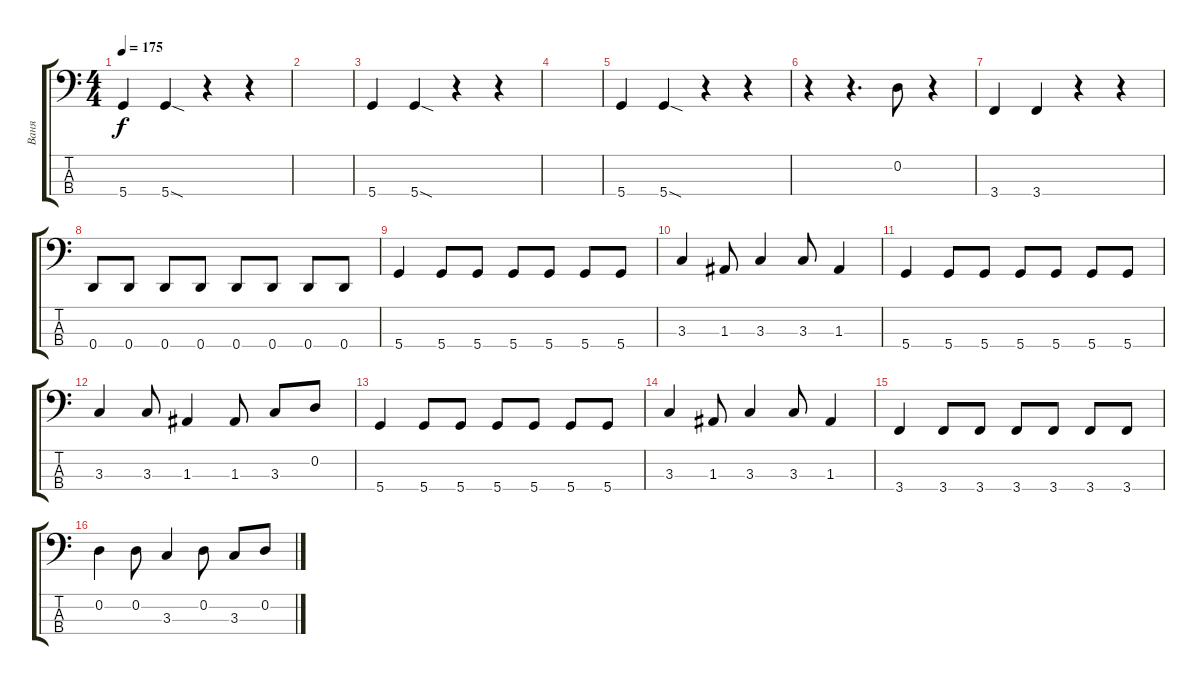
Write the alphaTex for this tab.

\track ("Ваня" "Ваня") {instrument electricbasspick}
\staff {score tabs}
\tuning (G2 D2 A1 D1) {hide}
\ts (4 4)
\tempo 175
\clef f4
\ks c
5.4.4{dy f} 5.4{sod}.4 r.4 r.4 |
|
5.4.4 5.4{sod}.4 r.4 r.4 |
|
5.4.4 5.4{sod}.4 r.4 r.4 |
r.4 r.4{d} 0.2.8 r.4 |
3.4.4 3.4.4 r.4 r.4 |
0.4.8 0.4.8 0.4.8 0.4.8 0.4.8 0.4.8 0.4.8 0.4.8 |
5.4.4 5.4.8 5.4.8 5.4.8 5.4.8 5.4.8 5.4.8 |
3.3.4 1.3.8 3.3.4 3.3.8 1.3.4 |
5.4.4 5.4.8 5.4.8 5.4.8 5.4.8 5.4.8 5.4.8 |
3.3.4 3.3.8 1.3.4 1.3.8 3.3.8 0.2.8 |
5.4.4 5.4.8 5.4.8 5.4.8 5.4.8 5.4.8 5.4.8 |
3.3.4 1.3.8 3.3.4 3.3.8 1.3.4 |
3.4.4 3.4.8 3.4.8 3.4.8 3.4.8 3.4.8 3.4.8 |
0.2.4 0.2.8 3.3.4 0.2.8 3.3.8 0.2.8
